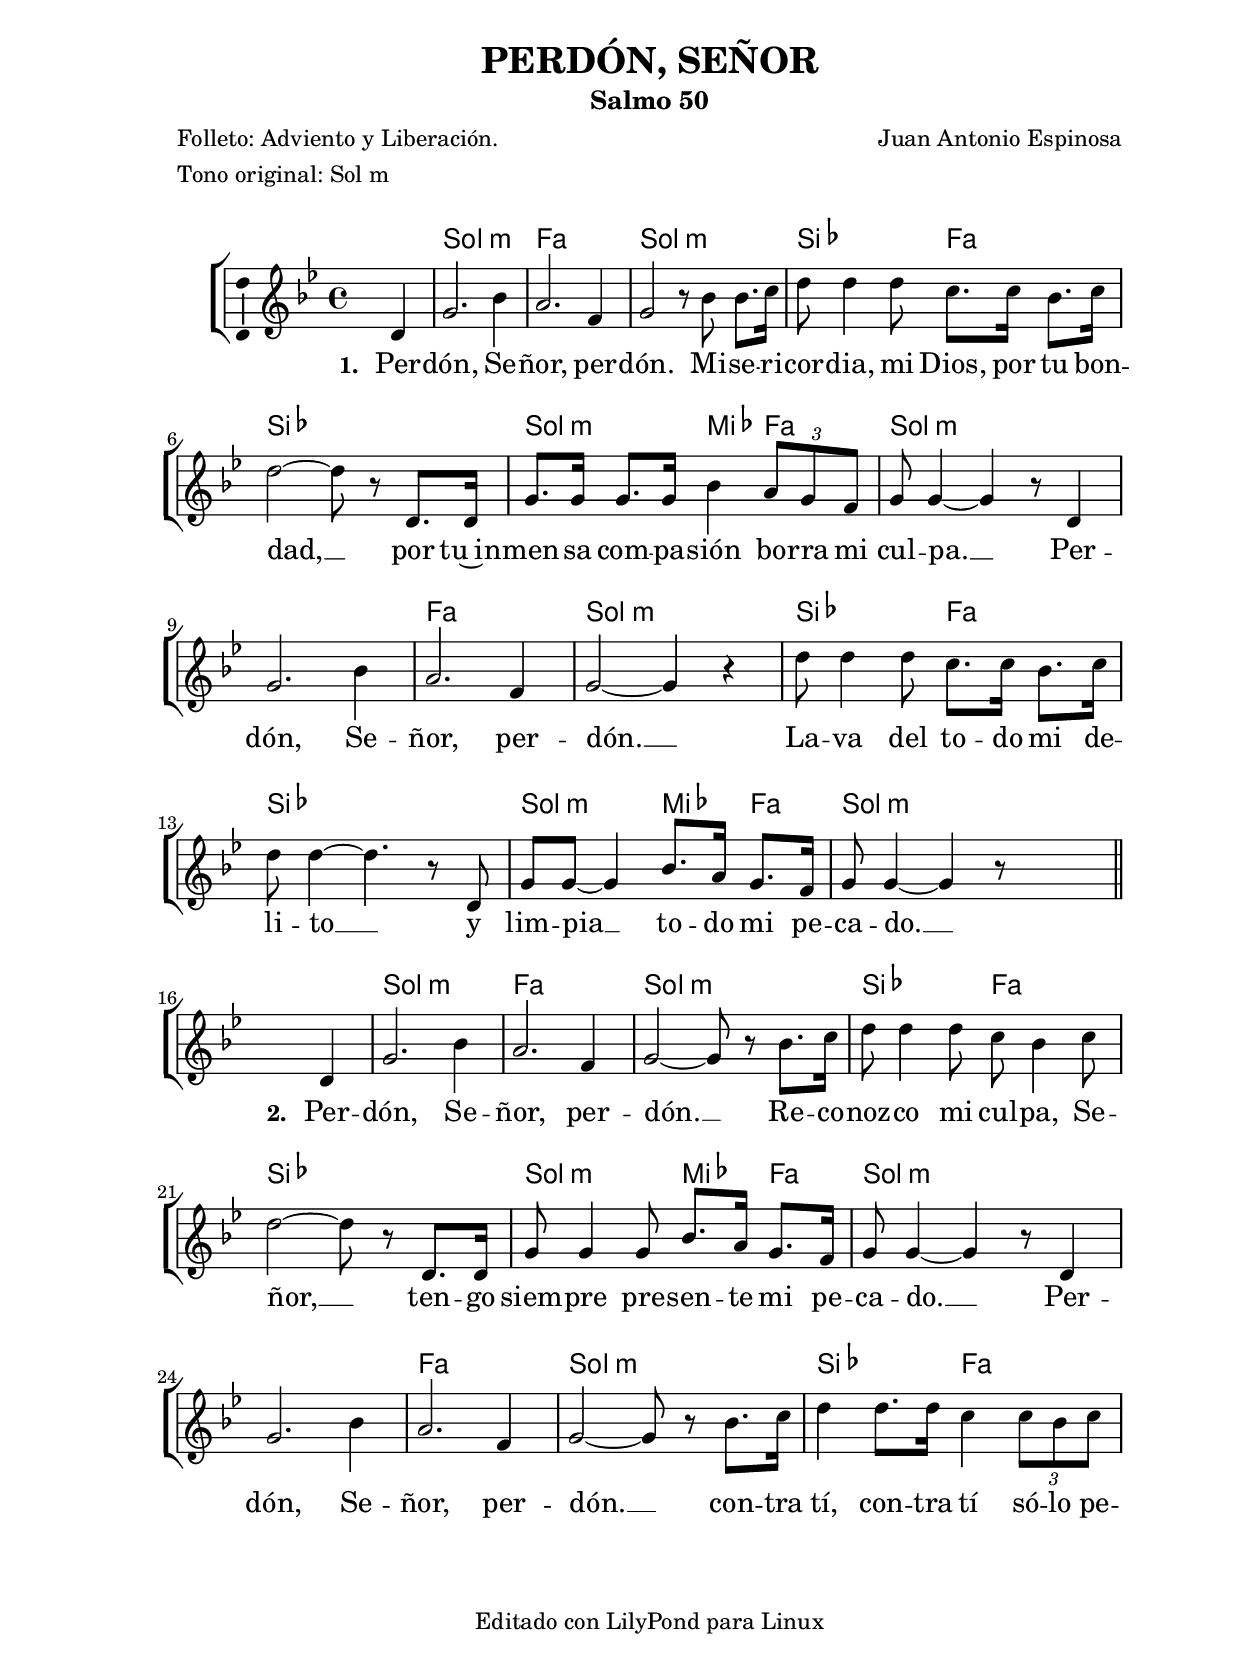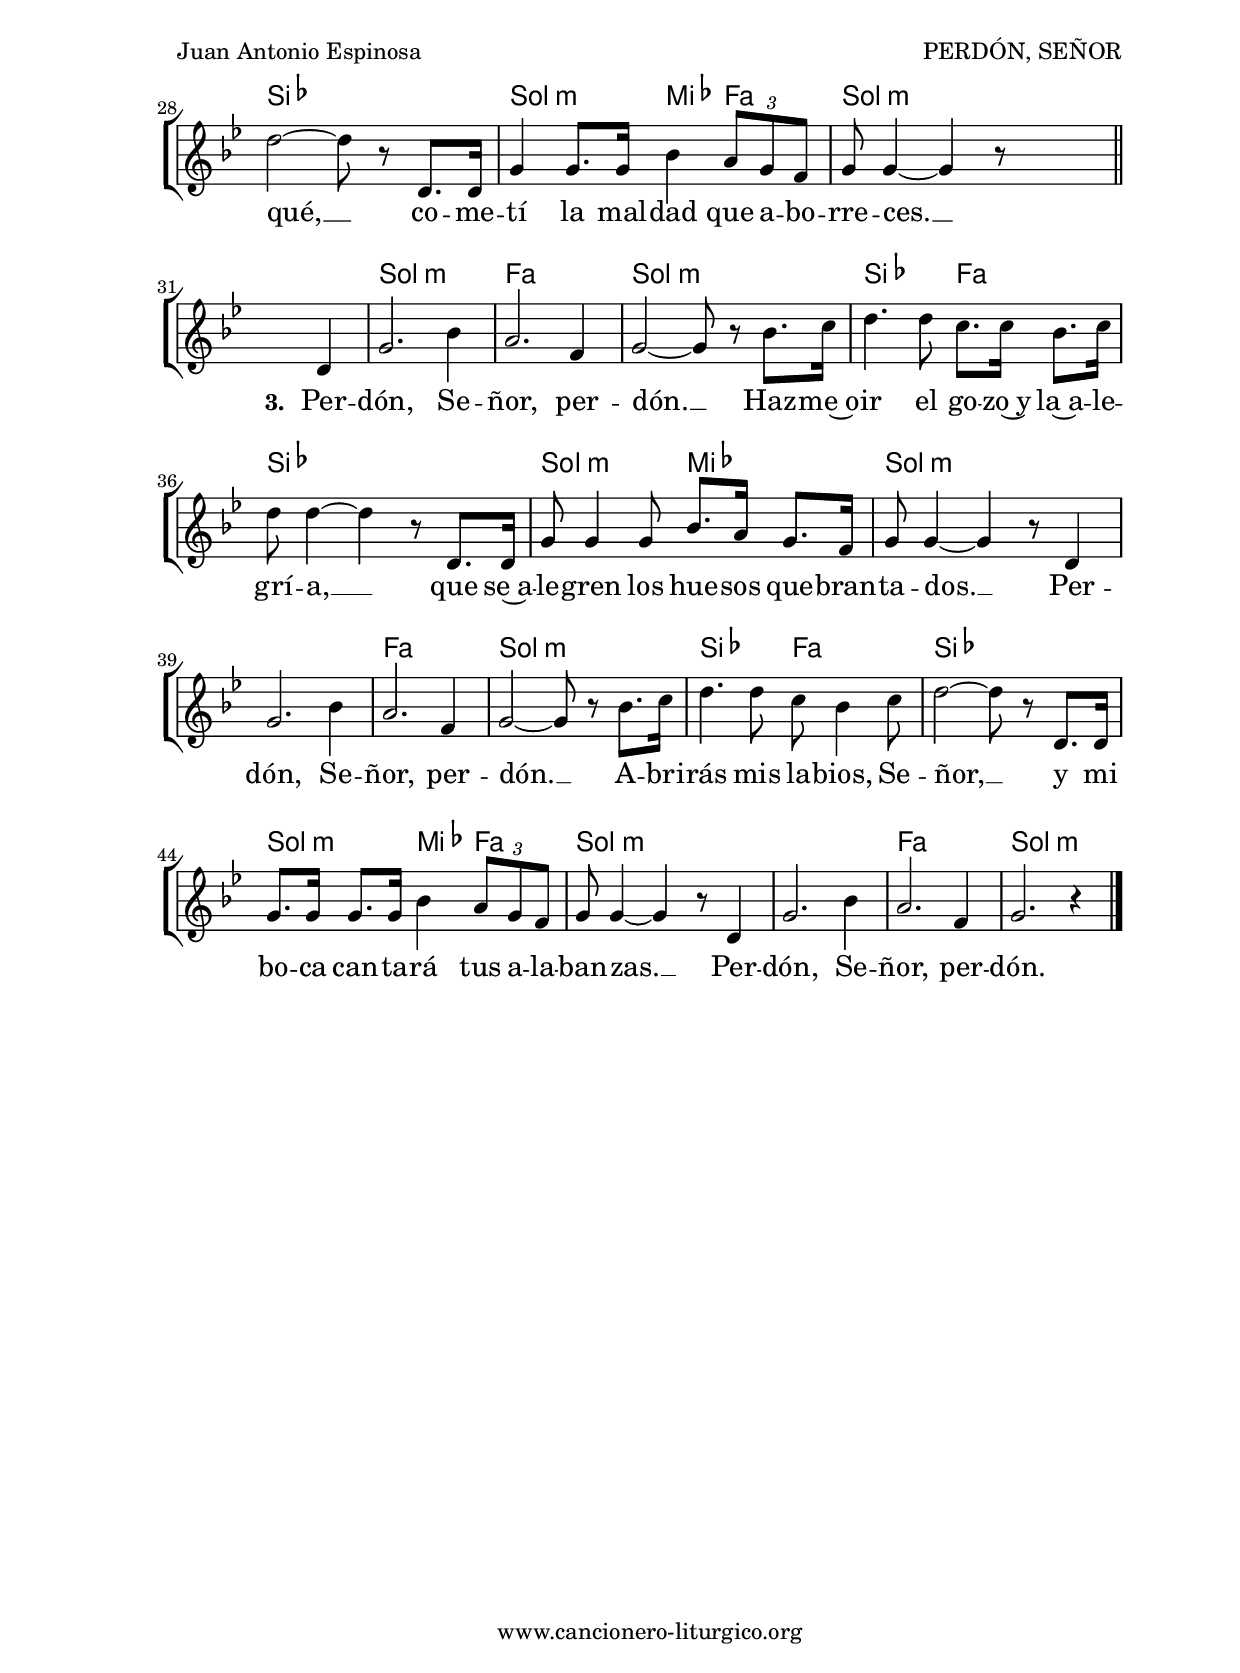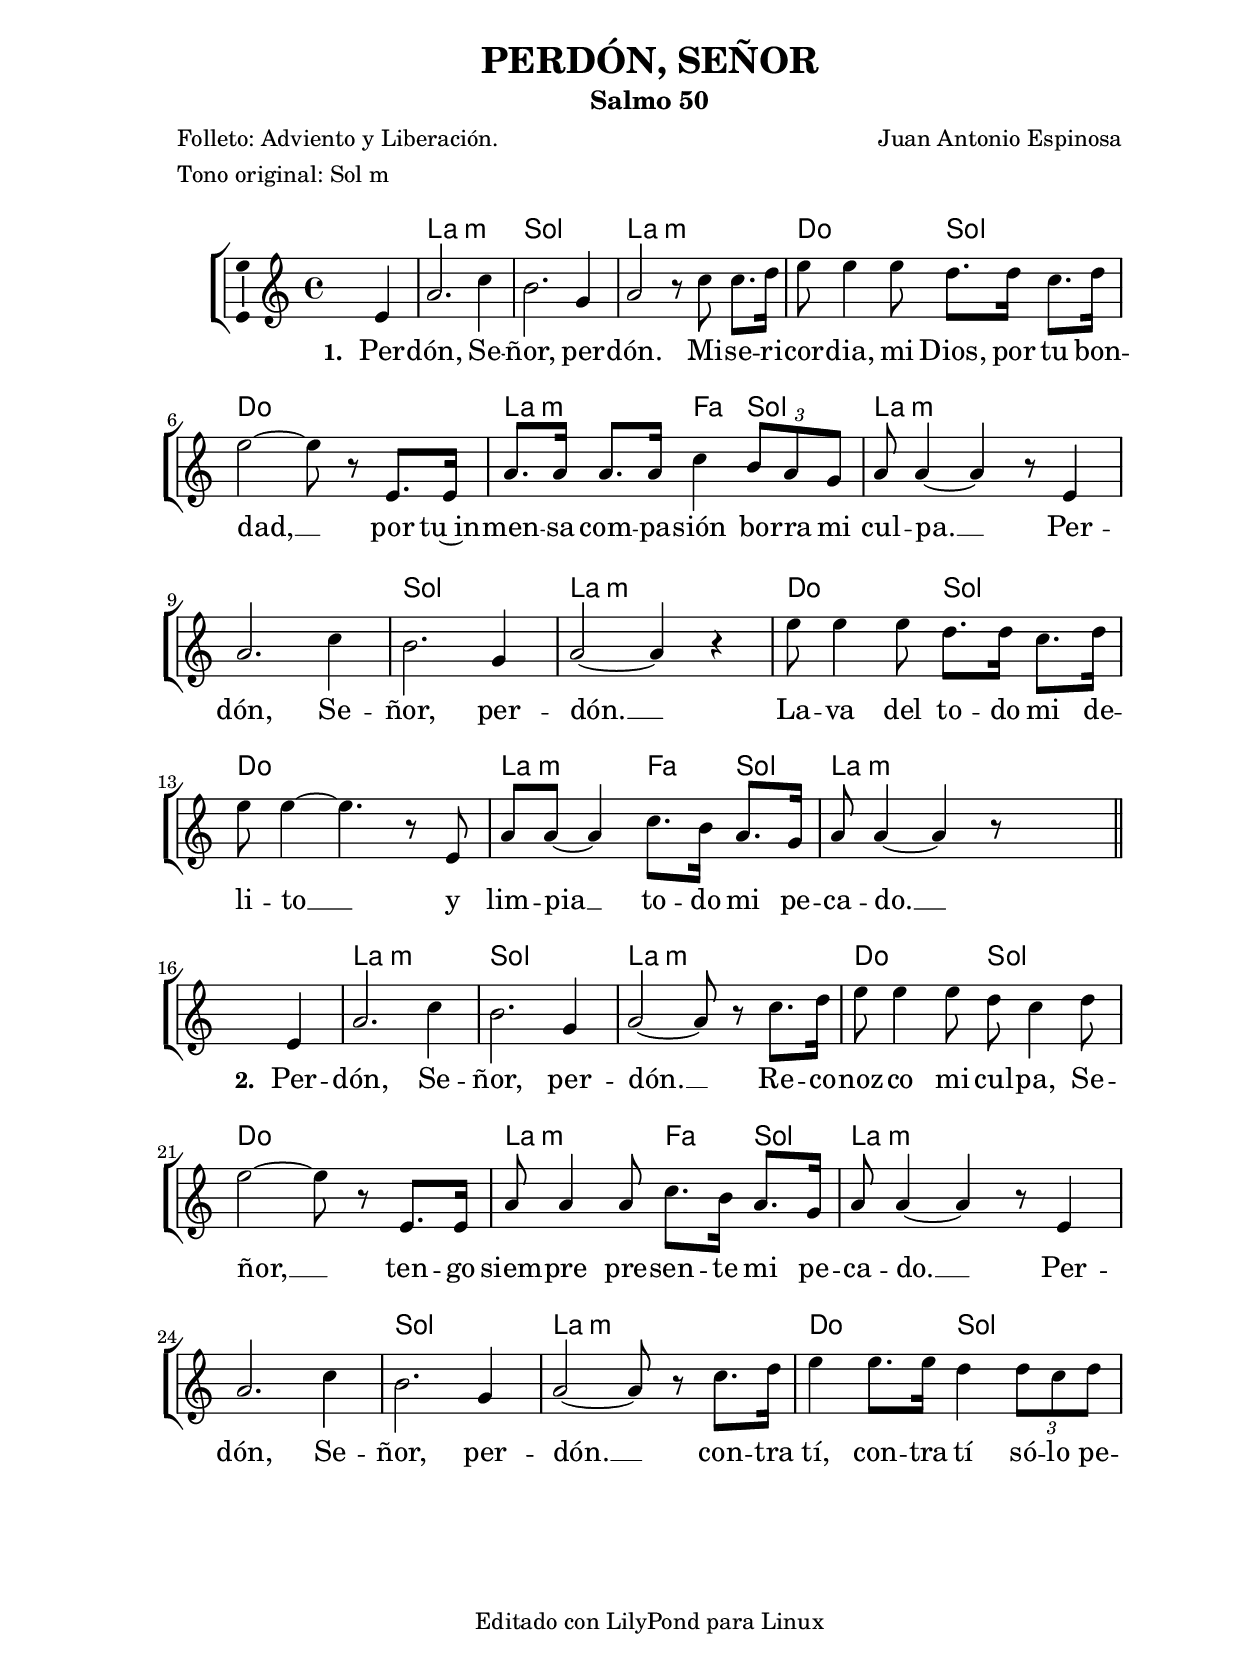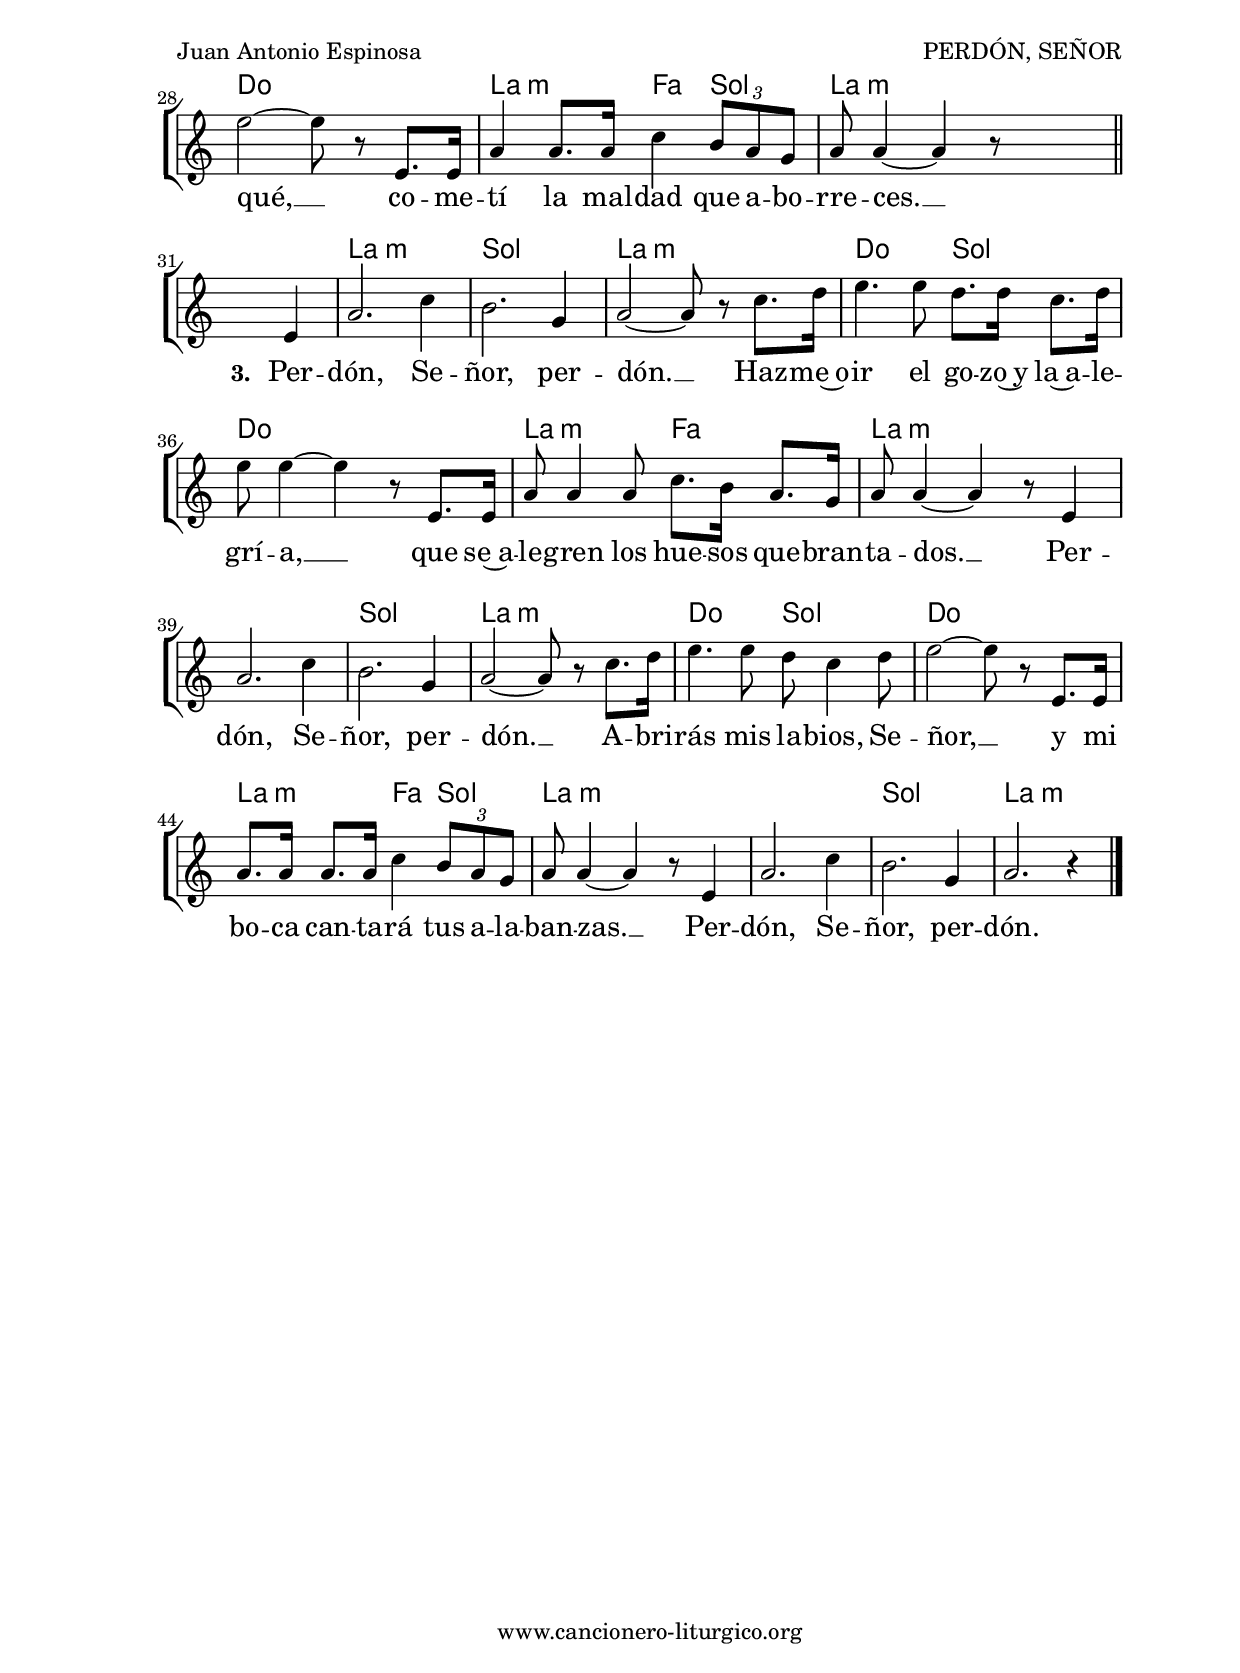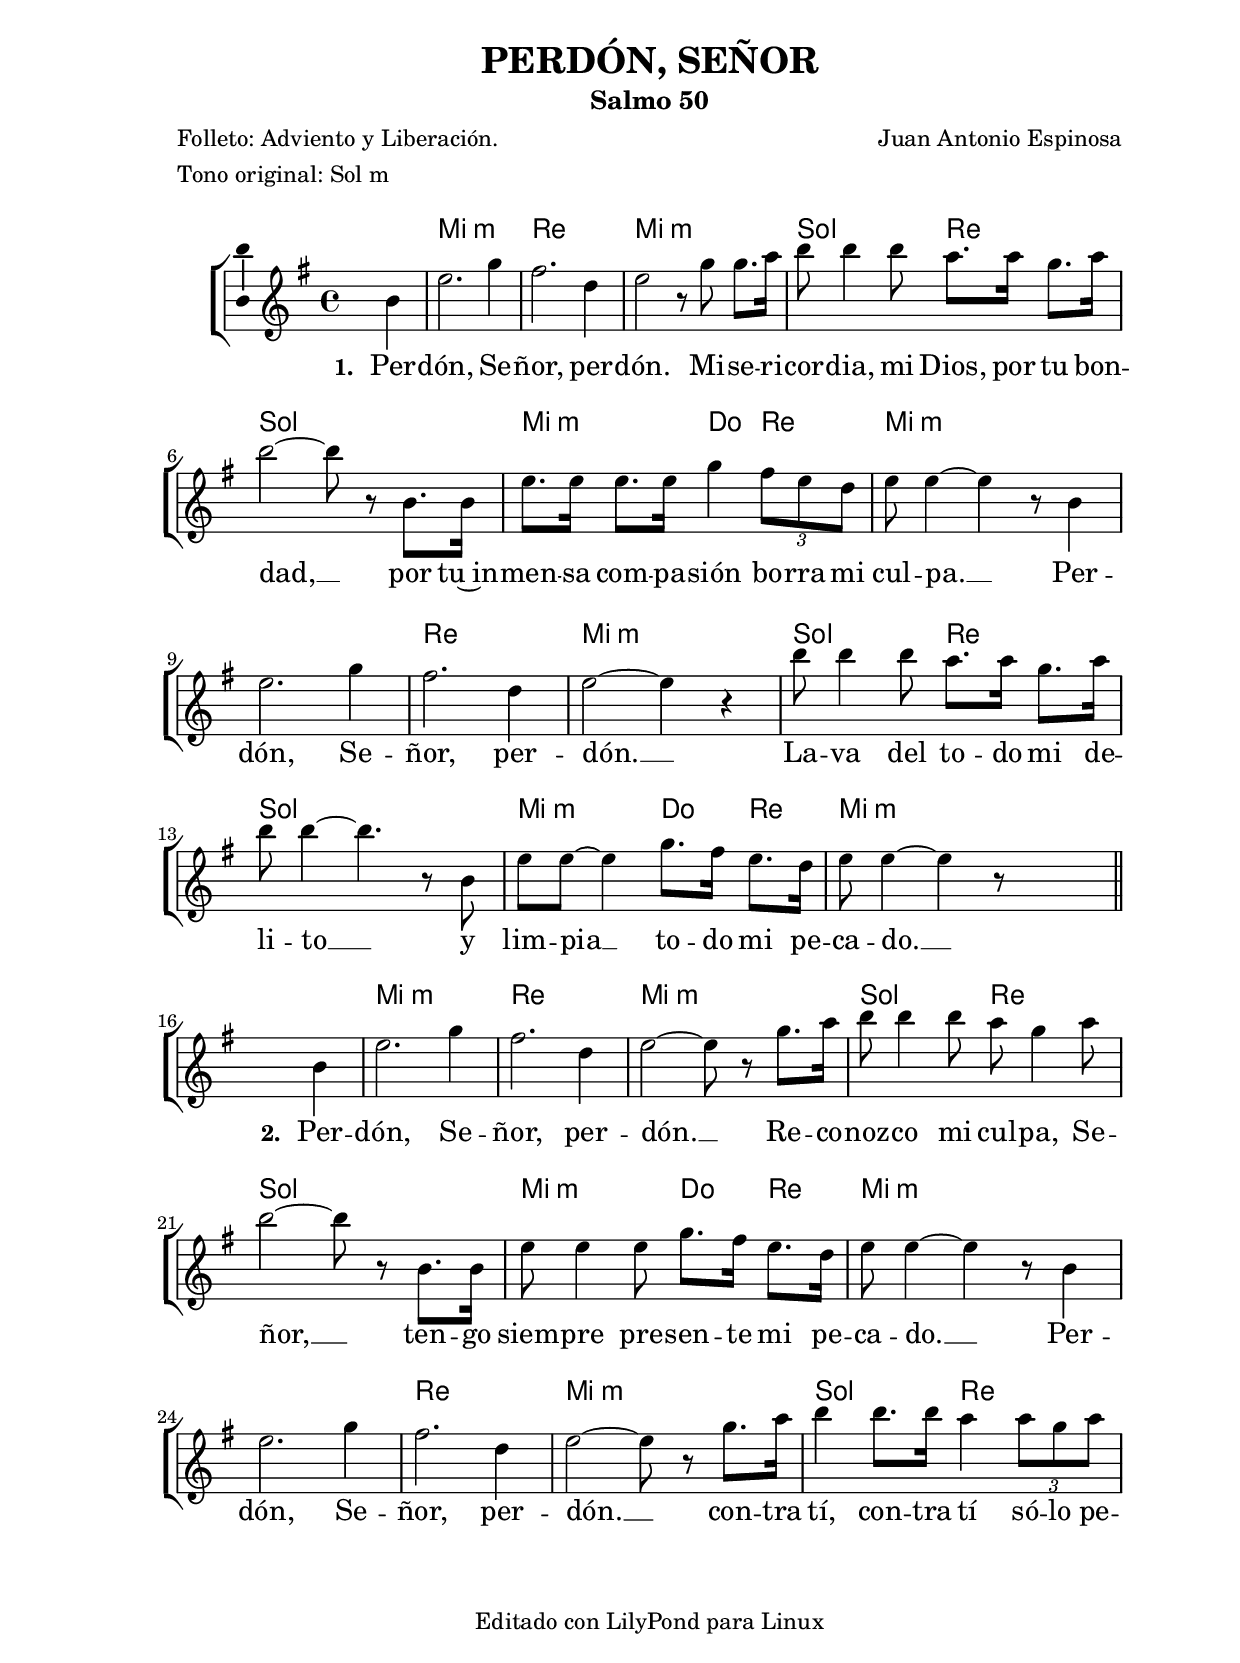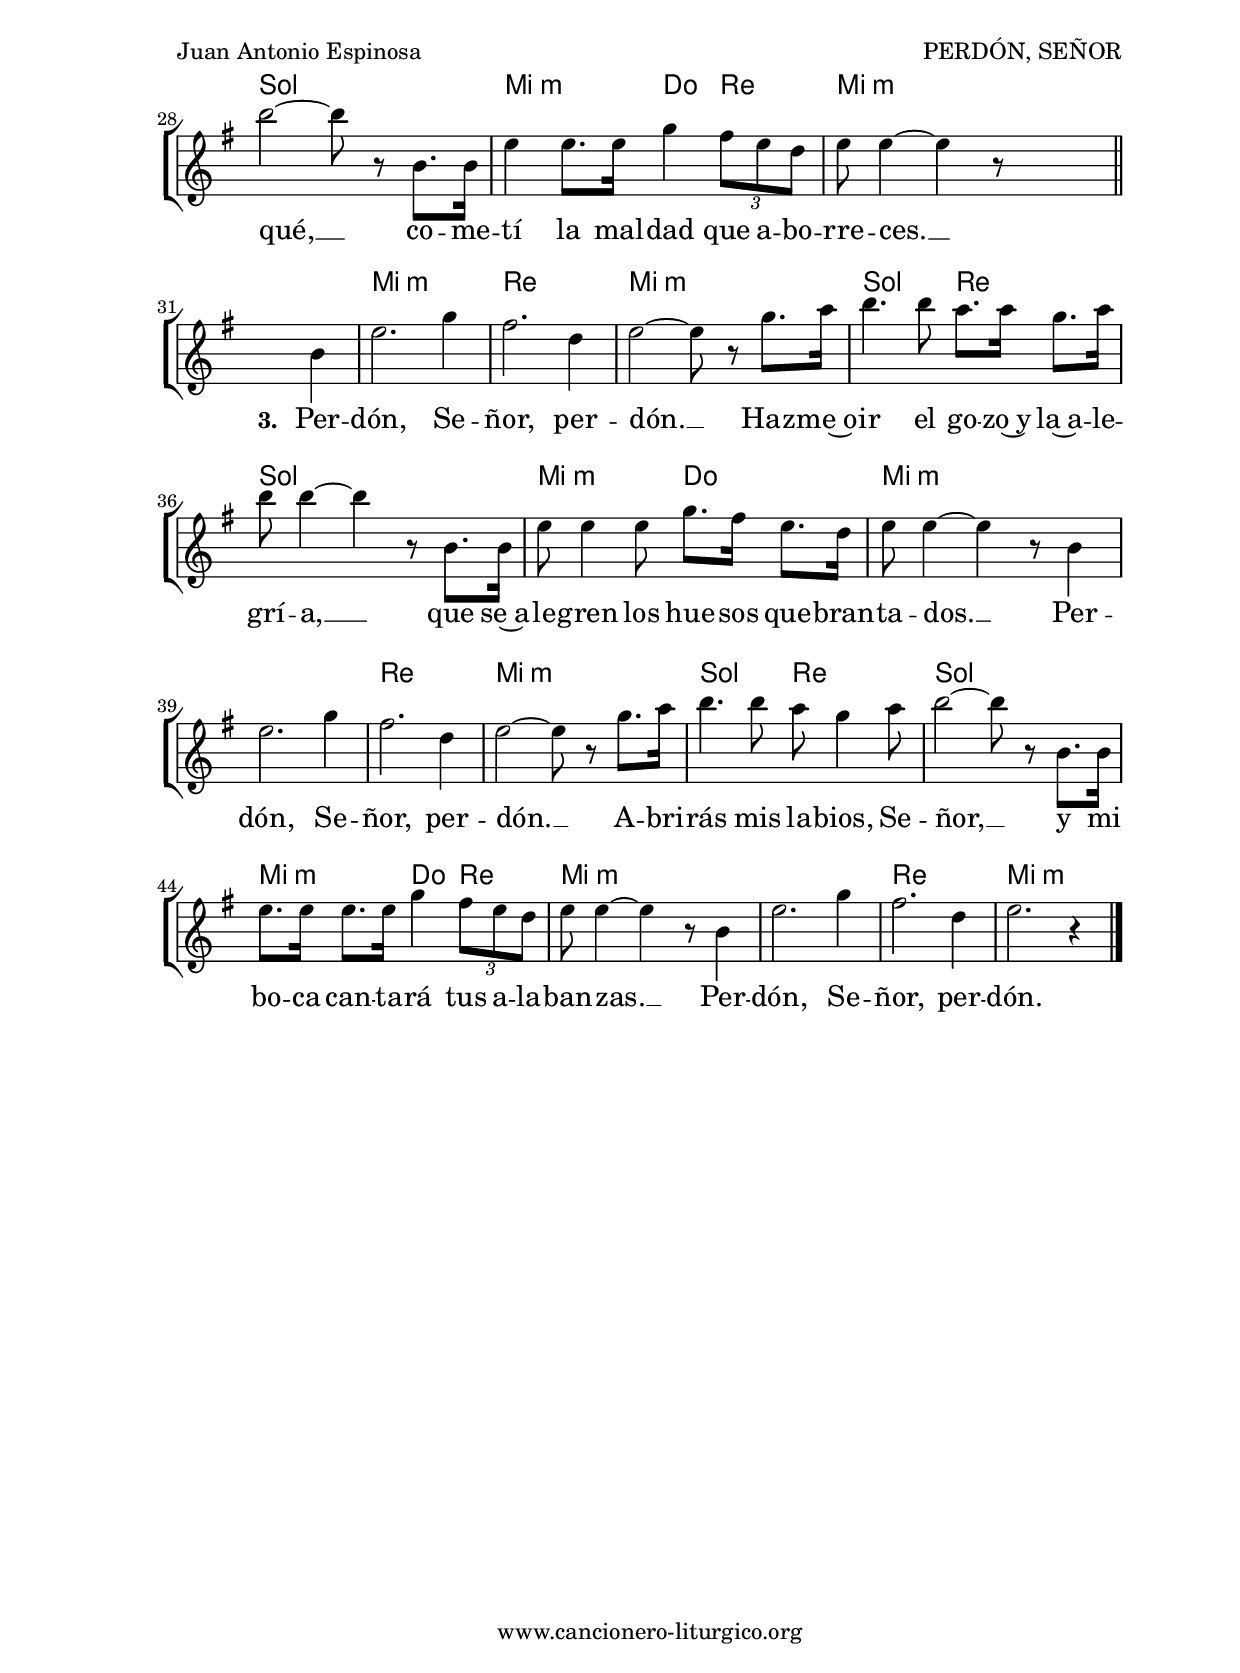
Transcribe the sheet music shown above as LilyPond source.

%
%para convertir .midi en .wav:
%timidity filename.midi -Ow -o finename.wav
%
%
%Para convertir de .wav a .mp3:
%lame -h -m j filename.wav
%
%
%para escuchar el midi:
%timidity nombrefichero.midi
%


%versión de lilypond para la que se ha escrito esta partitura:
\version "2.16.0"

	%Tamaño papel
	#(set-default-paper-size "a4")
	%Tamaño partitura
	#(set-global-staff-size 20)
	%No responde al pulsar sobre una nota
	#(ly:set-option 'point-and-click #f)

%parámetros del encabezamiento:
\header {
	title = "PERDÓN, SEÑOR"
	subtitle = "Salmo 50"
	composer = "Juan Antonio Espinosa"
	poet = "Folleto: Adviento y Liberación."
	meter = "Canciones de lucha y esperanza"
	meter = "Tono original: Sol m"
	arranger = ""
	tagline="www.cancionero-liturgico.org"
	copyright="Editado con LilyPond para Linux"
	}

%parámetros asociados al papel:
\paper  {
	oddHeaderMarkup = \markup {\fill-line { \on-the-fly #not-first-page \fromproperty #'header:title \on-the-fly #not-first-page \fromproperty #'header:composer }}
	evenHeaderMarkup = \markup {\fill-line { \fromproperty #'header:composer \fromproperty #'header:title }}
	#(set-paper-size "a4")
	print-page-number = ##f
	first-page-number = 1
	print-first-page-number = ##f
	head-separation = 3.0 \cm
	top-margin = 2.0 \cm
	bottom-margin = 0.5\cm
	left-margin = 3.0 \cm
	line-width = 16.0 \cm 
	indent = 8\mm
	interscoreline = 2.\mm
	between-system-space = 15\mm
%	para que las partituras no llenen la hoja:
	ragged-bottom = ##t
%	idem para la última hoja:
	ragged-last-bottom = ##f
%	para que las partituras llenen el ancho del papel:
	ragged-last = ##f
	after-title-space = 2.5 \cm
%page-count=2
%system-count=8

	%Flexible Vertical Spacing
	markup-system-spacing =
	#'((basic-distance . 5) (minimum-distance . 3) (padding . 3))
	score-markup-spacing =
	#'((basic-distance . 15) (minimum-distance . 10) (padding . 3))
%	score-system-spacing =
%	#'((basic-distance . 15) (minimum-distance . 10) (padding . 5))
	system-system-spacing =
	#'((basic-distance . 5) (minimum-distance . 3) (padding . 3))
	markup-markup-spacing =
	#'((basic-distance . 20) (minimum-distance . 15) (padding . 3))
	last-bottom-spacing =
	#'((basic-distance . 5) (minimum-distance . 5) (padding . 3))
%	top-system-spacing =
%	#'((basic-distance . 10) (minimum-distance . 5) (padding . 3))
%	top-markup-spacing =
%	#'((basic-distance . 15) (minimum-distance . 10) (padding . 3))

	}


%parámetros que afectan a toda la partitura:
global =  {
	%clave de sol (G):
	\clef G
	%armadura:
%	\transpose e f
	\key g \minor
	\tempo 4=120
	\set Score.tempoHideNote = ##t
	}


%%%%%%%%%%%%%%%%%%%%%%%%%%%%%%%%%%%%%%%%%%%%%%%%%%%%%%%
%%%%%%%%%%%%%%%%%%%%%%%%%%%%%%%%%%%%%%%%%%%%%%%%%%%%%%%
%%%%%%%%%%%%%%%%%%%%%%%%%%%%%%%%%%%%%%%%%%%%%%%%%%%%%%%


acordes = {
	\italianChords
	\chordmode {
%	\transpose e f
{

s1 g1:m f g:m bes2 f bes1 g2:m ees4 f
g1:m s1 f g:m bes2 f bes1 g2:m ees4 f g2:m s

s1 g1:m f g:m bes2 f bes1 g2:m ees4 f
g1:m s1 f g:m bes2 f bes1 g2:m ees4 f g2:m s

s1 g1:m f g:m bes2 f bes1 g2:m ees
g1:m s1 f g:m bes2 f bes1 g2:m ees4 f g1:m s f g:m

	}
	}
}

melodia = 

%	\transpose e f
{
	\relative c'{
	\time 4/4

s2 s4 d4
g2. bes4
a2. f4
g2 r8 bes8 bes8. c16
d8 d4 d8 c8. c16 bes8. c16
d2~d8 r8 d,8. d16
g8. g16 g8. g16 bes4 \times 2/3 {a8 g f}
g8 g4~g4 r8 d4
g2. bes4
a2. f4
g2~g4 r4
d'8 d4 d8 c8. c16 bes8. c16
d8 d4~d4. r8 d,8
g8 g~g4 bes8. a16 g8. f16
g8 g4~g r8 s4

\break
\bar "||"

s2 s4 d4
g2. bes4
a2. f4
g2~g8 r8 bes8. c16
d8 d4 d8 c8 bes4 c8
d2~d8 r8 d,8. d16
g8 g4 g8 bes8. a16 g8. f16
g8 g4~g r8 d4
g2. bes4
a2. f4
g2~g8 r8 bes8. c16
d4 d8. d16 c4 \times 2/3 {c8 bes c}
d2~d8 r8 d,8. d16
g4 g8. g16 bes4 \times 2/3 {a8 g f}
g8 g4~g r8 s4

\break
\bar "||"

s2 s4 d4
g2. bes4
a2. f4
g2~g8 r8 bes8. c16
d4. d8 c8. c16 bes8. c16
d8 d4~d r8 d,8. d16
g8 g4 g8 bes8. a16 g8. f16
g8 g4~g r8 d4
g2. bes4
a2. f4
g2~g8 r8 bes8. c16
d4. d8 c bes4 c8
d2~d8 r8 d,8. d16
g8. g16 g8. g16 bes4 \times 2/3 {a8 g f}
g8 g4~g r8 d4
g2. bes4
a2. f4
g2. r4

\bar "|."
	}
	}


texto = \lyricmode {
\set stanza =#"1. " Per -- dón, Se -- ñor, per -- dón.
Mi -- se -- ri -- cor -- dia, mi Dios, por tu bon -- dad, __
por tu~in -- men -- sa com -- pa -- sión bo -- rra mi cul -- pa. __
Per -- dón, Se -- ñor, per -- dón. __
La -- va del to -- do mi de -- li -- to __
y lim -- pia __ to -- do mi pe -- ca -- do. __

\set stanza =#"2. " Per -- dón, Se -- ñor, per -- dón. __
Re -- co -- noz -- co mi cul -- pa, Se -- ñor, __
ten -- go siem -- pre pre -- sen -- te mi pe -- ca -- do. __
Per -- dón, Se -- ñor, per -- dón. __
con -- tra tí, con -- tra tí só -- lo pe -- qué, __
co -- me -- tí la mal -- dad que a -- bo -- rre -- ces. __

\set stanza =#"3. " Per -- dón, Se -- ñor, per -- dón. __
Haz -- me~o -- ir el go -- zo~y la~a -- le -- grí -- a, __
que se~a -- le -- gren los hue -- sos que -- bran -- ta -- dos. __
Per -- dón, Se -- ñor, per -- dón. __
A -- bri -- rás mis la -- bios, Se -- ñor, __
y mi bo -- ca can -- ta -- rá tus a -- la -- ban -- zas. __
Per -- dón, Se -- ñor, per -- dón.

	}


acordesStaff = \context ChordNames = acordesStaff <<
	\set chordChanges = ##f
	\acordes
	>>


vozStaff = \context Voice = vozStaff
\with {\consists "Ambitus_engraver"}
<<
%	\set Staff.instrumentName = ""
%	\set Staff.shortInstrumentName = ""
%	\set Staff.midiInstrument = #"clarinet"
%	\set Staff.midiInstrument = #"cello"
%	\set Staff.midiInstrument = #"flute"
	\set Staff.midiInstrument = #"electric guitar (jazz)"
%	\set Staff.midiInstrument = #"english horn"
%	\set Staff.midiInstrument = #"violin"
%	\set Staff.midiInstrument = #"glockenspiel"
	\set Staff.midiMinimumVolume = #0.7
	\set Staff.midiMaximumVolume = #0.9
	\global
	\melodia
	>>


textoStaff = \context Lyrics = textoStaff <<
	\lyricsto vozStaff \texto
	>>


%%%%%%%%%%%%%%%%%%%%%%%%%%%%%%%%%%%%%%%%%%%%%%%%%%%%%%%
%%%%%%%%%%%%%%%%%%%%%%%%%%%%%%%%%%%%%%%%%%%%%%%%%%%%%%%
%%%%%%%%%%%%%%%%%%%%%%%%%%%%%%%%%%%%%%%%%%%%%%%%%%%%%%%


\book {
	\score {
		\context ChoirStaff {
			\override StaffGroup.SystemStartBracket #'collapse-height = #1
			\override Score.SystemStartBar #'collapse-height = #1
			<<
			\acordesStaff
			\vozStaff
			\textoStaff
			>>
			}
		\layout {
	    		\context {
				\Lyrics
				\override LyricText #'font-size = #2
				}
	   		 \context {
				\Score
				\override StaffSymbol #'staff-space = #(magstep +3)
				}
			}
		}
	\score {
		\unfoldRepeats
		\context ChoirStaff {
			<<
			\acordesStaff
			\vozStaff
			>>
			}
		\midi {
	  		\context {
	  			\Score
				tempoWholesPerMinute = #(ly:make-moment 70 4)
				}
			}
		}
	}

#(define output-suffix "C")
\book {
	\score {
		\context ChoirStaff {
			\override StaffGroup.SystemStartBracket #'collapse-height = #1
			\override Score.SystemStartBar #'collapse-height = #1
\transpose c d
			<<
			\acordesStaff
			\vozStaff
			\textoStaff
			>>
			}
		\layout {
	    		\context {
				\Lyrics
				\override LyricText #'font-size = #2
				}
	   		 \context {
				\Score
				\override StaffSymbol #'staff-space = #(magstep +3)
				}
			}
		}
	}

#(define output-suffix "S")
\book {
	\score {
		\context ChoirStaff {
			\override StaffGroup.SystemStartBracket #'collapse-height = #1
			\override Score.SystemStartBar #'collapse-height = #1
\transpose c a
			<<
			\acordesStaff
			\vozStaff
			\textoStaff
			>>
			}
		\layout {
	    		\context {
				\Lyrics
				\override LyricText #'font-size = #2
				}
	   		 \context {
				\Score
				\override StaffSymbol #'staff-space = #(magstep +3)
				}
			}
		}
	}



